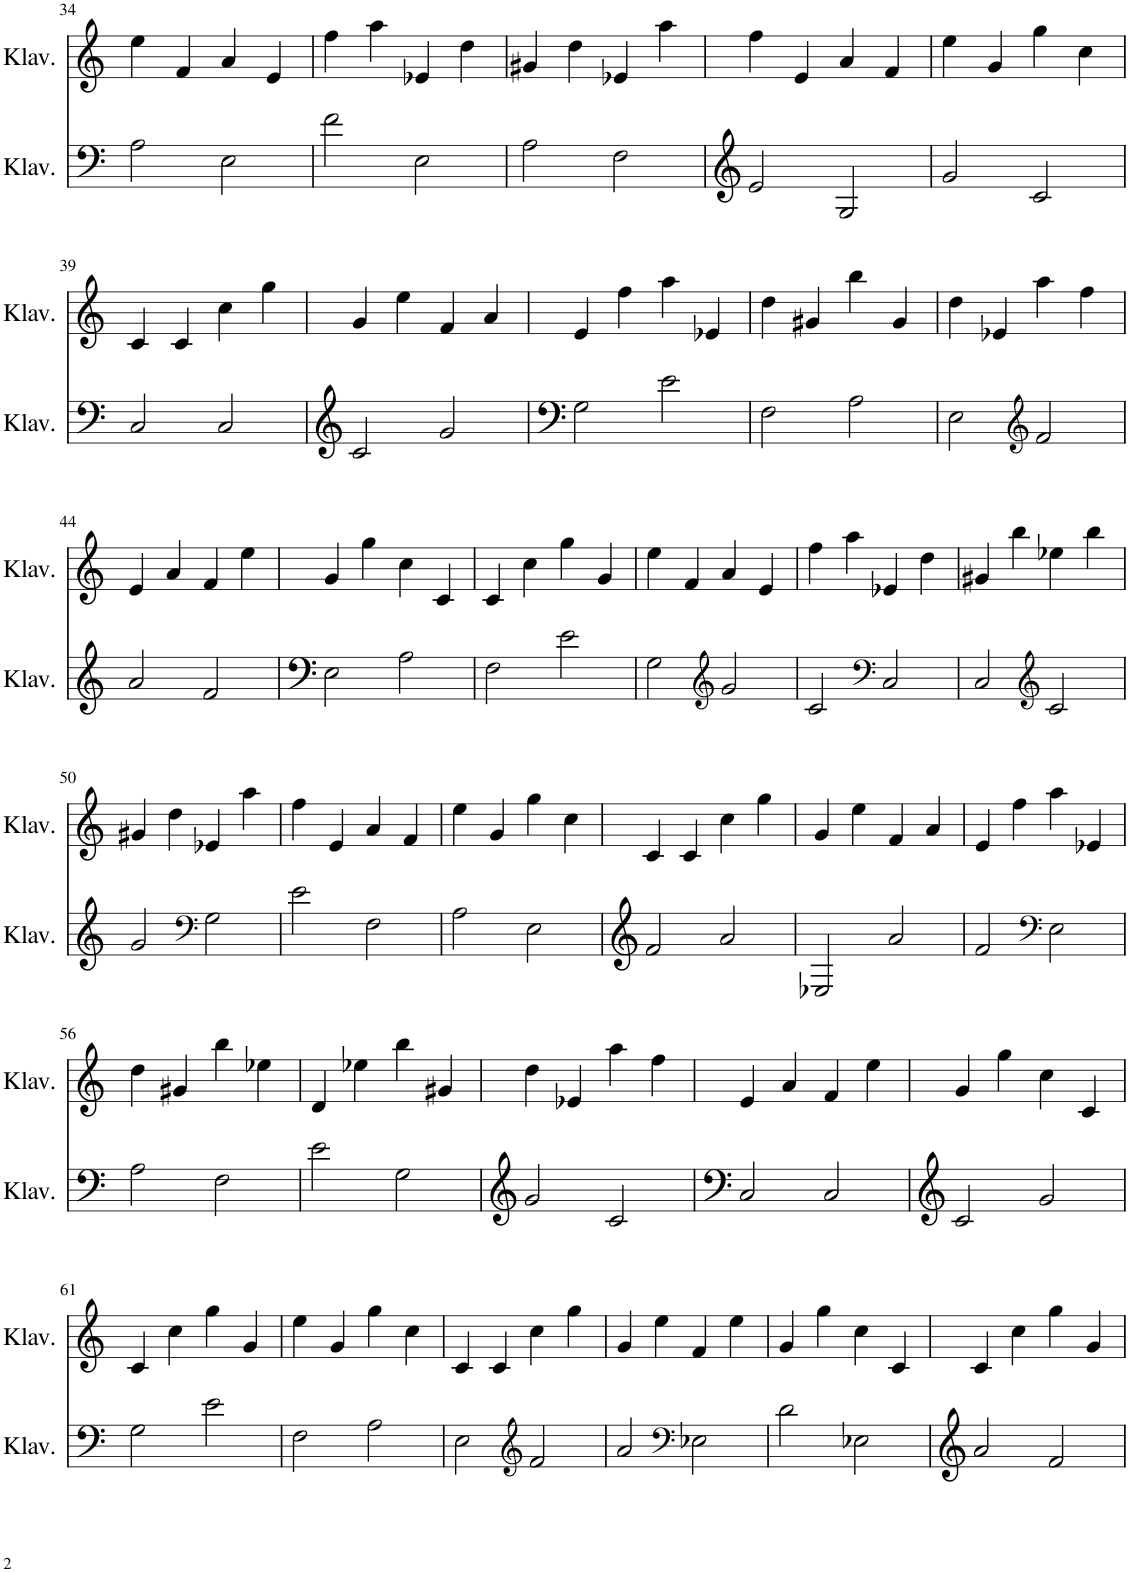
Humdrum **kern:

**kern	**kern
*part2	*part1
*staff2	*staff1
*I"Klavier	*I"Klavier
*I'Klav.	*I'Klav.
!!LO:PB:g=z
*clefF4	*clefG2
*k[]	*k[]
*M4/4	*M4/4
=34	=34
2A\	4ee\
.	4f/
2E\	4a/
.	4e/
=35	=35
2f\	4ff\
.	4aa\
2E\	4e-X/
.	4dd\
=36	=36
2A\	4g#X/
.	4dd\
2F\	4e-X/
.	4aa\
=37	=37
2e/	4ff\
.	4e/
2G/	4a/
.	4f/
=38	=38
2g/	4ee\
.	4g/
2c/	4gg\
.	4cc\
!!LO:LB:g=z
=39	=39
2C/	4c/
.	4c/
2C/	4cc\
.	4gg\
=40	=40
2c/	4g/
.	4ee\
2g/	4f/
.	4a/
=41	=41
2G\	4e/
.	4ff\
2e\	4aa\
.	4e-X/
=42	=42
2F\	4dd\
.	4g#X/
2A\	4bb\
.	4g#/
=43	=43
2E\	4dd\
.	4e-X/
*clefG2	*
2f/	4aa\
.	4ff\
!!LO:LB:g=z
=44	=44
2a/	4e/
.	4a/
2f/	4f/
.	4ee\
=45	=45
2E\	4g/
.	4gg\
2A\	4cc\
.	4c/
=46	=46
2F\	4c/
.	4cc\
2e\	4gg\
.	4g/
=47	=47
2G\	4ee\
.	4f/
*clefG2	*
2g/	4a/
.	4e/
=48	=48
2c/	4ff\
.	4aa\
*clefF4	*
2C/	4e-X/
.	4dd\
=49	=49
2C/	4g#X/
.	4bb\
*clefG2	*
2c/	4ee-X\
.	4bb\
!!LO:LB:g=z
=50	=50
2g/	4g#X/
.	4dd\
*clefF4	*
2G\	4e-X/
.	4aa\
=51	=51
2e\	4ff\
.	4e/
2F\	4a/
.	4f/
=52	=52
2A\	4ee\
.	4g/
2E\	4gg\
.	4cc\
=53	=53
2f/	4c/
.	4c/
2a/	4cc\
.	4gg\
=54	=54
2E-X/	4g/
.	4ee\
2a/	4f/
.	4a/
=55	=55
2f/	4e/
.	4ff\
*clefF4	*
2E\	4aa\
.	4e-X/
!!LO:LB:g=z
=56	=56
2A\	4dd\
.	4g#X/
2F\	4bb\
.	4ee-X\
=57	=57
2e\	4d/
.	4ee-X\
2G\	4bb\
.	4g#X/
=58	=58
2g/	4dd\
.	4e-X/
2c/	4aa\
.	4ff\
=59	=59
2C/	4e/
.	4a/
2C/	4f/
.	4ee\
=60	=60
2c/	4g/
.	4gg\
2g/	4cc\
.	4c/
!!LO:LB:g=z
=61	=61
2G\	4c/
.	4cc\
2e\	4gg\
.	4g/
=62	=62
2F\	4ee\
.	4g/
2A\	4gg\
.	4cc\
=63	=63
2E\	4c/
.	4c/
*clefG2	*
2f/	4cc\
.	4gg\
=64	=64
2a/	4g/
.	4ee\
*clefF4	*
2E-X\	4f/
.	4ee\
=65	=65
2d\	4g/
.	4gg\
2E-X\	4cc\
.	4c/
=66	=66
2a/	4c/
.	4cc\
2f/	4gg\
.	4g/
=	=
*-	*-
